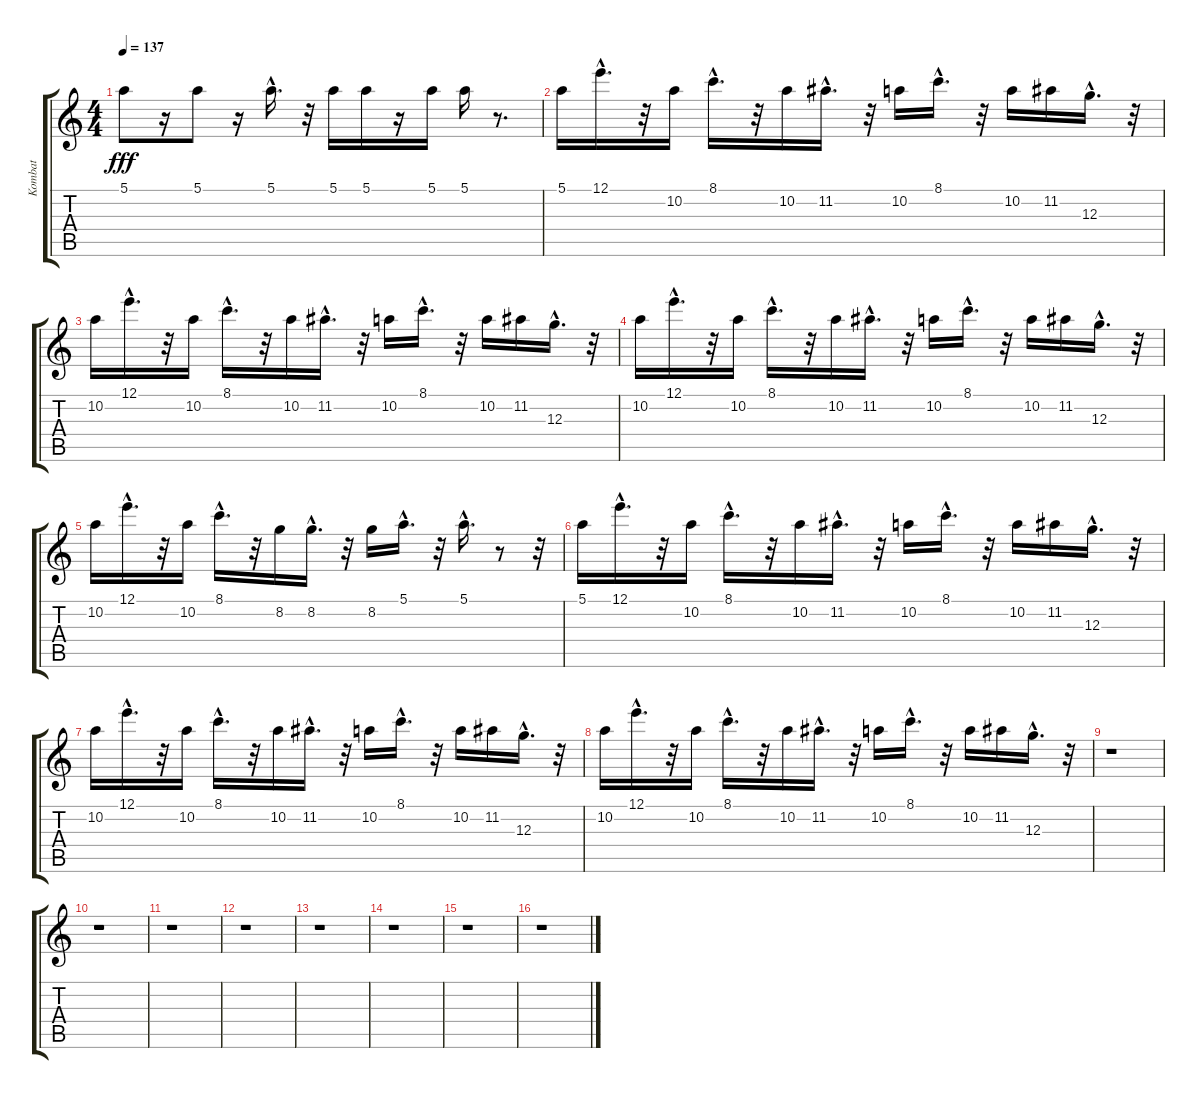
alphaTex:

\track ("Kombat" "Kombat") {instrument acousticguitarsteel}
\staff {score tabs}
\tuning (E4 B3 G3 D3 A2 E2) {hide}
\ts (4 4)
\tempo 137
\clef g2
\ks c
5.1.8{dy fff} r.16 5.1.8 r.16 5.1{hac}.16{d} r.32 5.1.16 5.1.16 r.16 5.1.16 5.1.16 r.8{d} |
5.1.16 12.1{hac}.16{d} r.32 10.2.16 8.1{hac}.16{d} r.32 10.2.16 11.2{hac}.16{d} r.32 10.2.16 8.1{hac}.16{d} r.32 10.2.16 11.2.16 12.3{hac}.16{d} r.32 |
10.2.16 12.1{hac}.16{d} r.32 10.2.16 8.1{hac}.16{d} r.32 10.2.16 11.2{hac}.16{d} r.32 10.2.16 8.1{hac}.16{d} r.32 10.2.16 11.2.16 12.3{hac}.16{d} r.32 |
10.2.16 12.1{hac}.16{d} r.32 10.2.16 8.1{hac}.16{d} r.32 10.2.16 11.2{hac}.16{d} r.32 10.2.16 8.1{hac}.16{d} r.32 10.2.16 11.2.16 12.3{hac}.16{d} r.32 |
10.2.16 12.1{hac}.16{d} r.32 10.2.16 8.1{hac}.16{d} r.32 8.2.16 8.2{hac}.16{d} r.32 8.2.16 5.1{hac}.16{d} r.32 5.1{hac}.16{d} r.8 r.32 |
5.1.16 12.1{hac}.16{d} r.32 10.2.16 8.1{hac}.16{d} r.32 10.2.16 11.2{hac}.16{d} r.32 10.2.16 8.1{hac}.16{d} r.32 10.2.16 11.2.16 12.3{hac}.16{d} r.32 |
10.2.16 12.1{hac}.16{d} r.32 10.2.16 8.1{hac}.16{d} r.32 10.2.16 11.2{hac}.16{d} r.32 10.2.16 8.1{hac}.16{d} r.32 10.2.16 11.2.16 12.3{hac}.16{d} r.32 |
10.2.16 12.1{hac}.16{d} r.32 10.2.16 8.1{hac}.16{d} r.32 10.2.16 11.2{hac}.16{d} r.32 10.2.16 8.1{hac}.16{d} r.32 10.2.16 11.2.16 12.3{hac}.16{d} r.32 |
r.1 |
r.1 |
r.1 |
r.1 |
r.1 |
r.1 |
r.1 |
r.1
